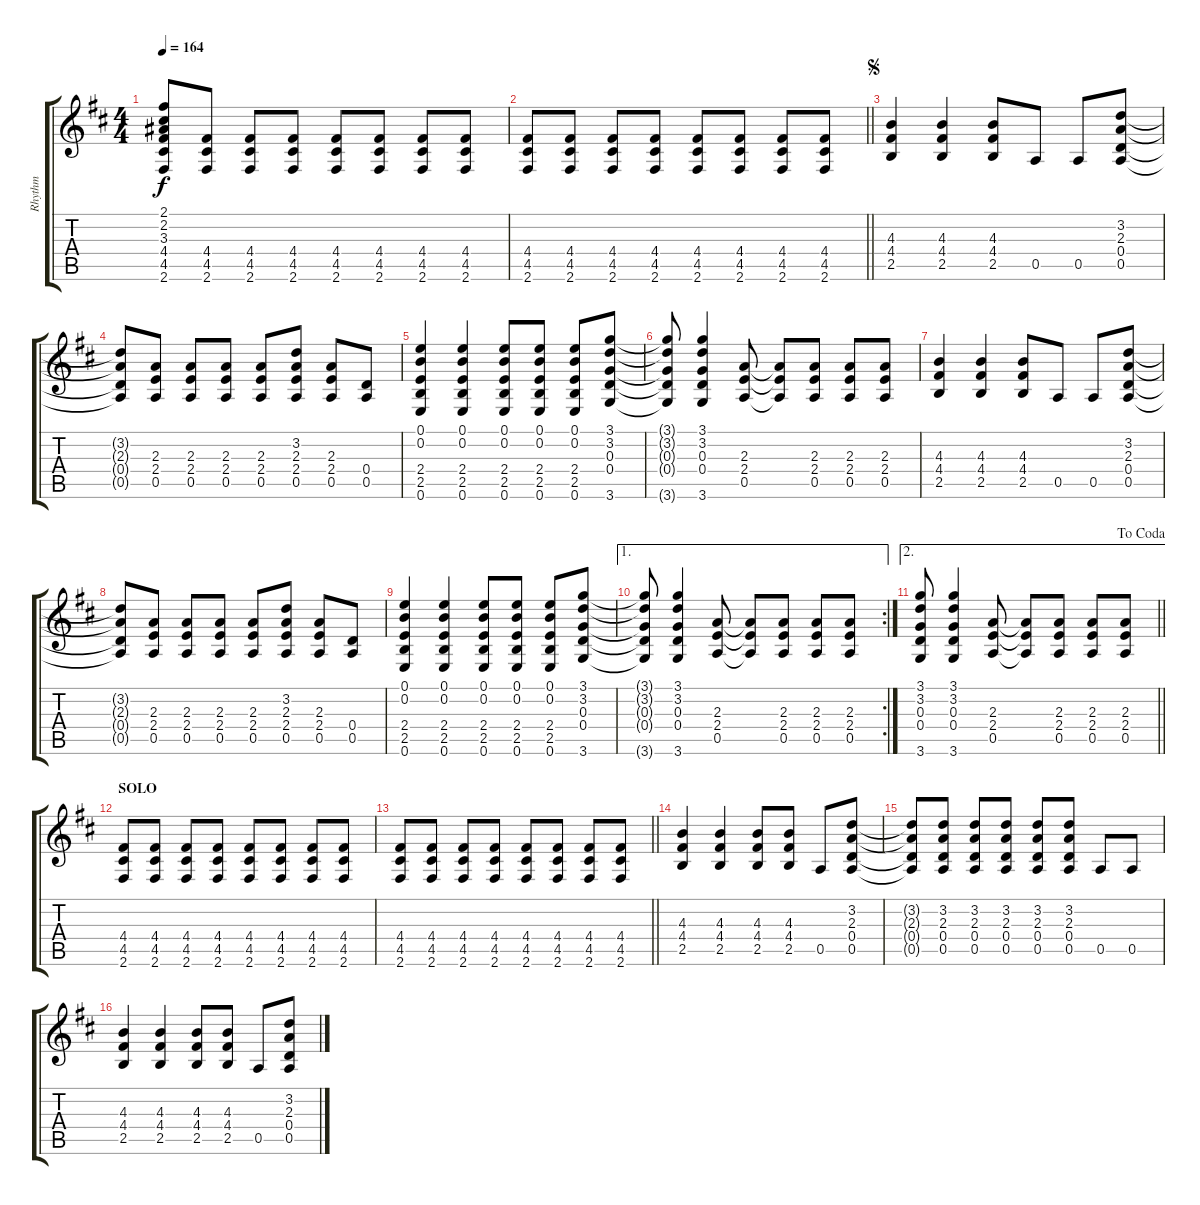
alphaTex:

\track ("Rhythm" "Rhythm") {instrument overdrivenguitar}
\staff {score tabs}
\tuning (E4 B3 G3 D3 A2 E2) {hide}
\ts (4 4)
\tempo 164
\clef g2
\ks d
(2.1{t} 2.2{t} 3.3{t} 4.4{t} 4.5{t} 2.6{t}).8{dy f} (4.4 4.5 2.6).8 (4.4 4.5 2.6).8 (4.4 4.5 2.6).8 (4.4 4.5 2.6).8 (4.4 4.5 2.6).8 (4.4 4.5 2.6).8 (4.4 4.5 2.6).8 |
\barLineRight lightlight
(4.4 4.5 2.6).8 (4.4 4.5 2.6).8 (4.4 4.5 2.6).8 (4.4 4.5 2.6).8 (4.4 4.5 2.6).8 (4.4 4.5 2.6).8 (4.4 4.5 2.6).8 (4.4 4.5 2.6).8 |
\jump segno
(4.3 4.4 2.5).4 (4.3 4.4 2.5).4 (4.3 4.4 2.5).8 0.5.8 0.5.8 (3.2 2.3 0.4 0.5).8 |
(3.2{t} 2.3{t} 0.4{t} 0.5{t}).8 (2.3 2.4 0.5).8 (2.3 2.4 0.5).8 (2.3 2.4 0.5).8 (2.3 2.4 0.5).8 (3.2 2.3 2.4 0.5).8 (2.3 2.4 0.5).8 (0.4 0.5).8 |
(0.1 0.2 2.4 2.5 0.6).4 (0.1 0.2 2.4 2.5 0.6).4 (0.1 0.2 2.4 2.5 0.6).8 (0.1 0.2 2.4 2.5 0.6).8 (0.1 0.2 2.4 2.5 0.6).8 (3.1 3.2 0.3 0.4 3.6).8 |
(3.1{t} 3.2{t} 0.3{t} 0.4{t} 3.6{t}).8 (3.1 3.2 0.3 0.4 3.6).4 (2.3 2.4 0.5).8 (2.3{t} 2.4{t} 0.5{t}).8 (2.3 2.4 0.5).8 (2.3 2.4 0.5).8 (2.3 2.4 0.5).8 |
(4.3 4.4 2.5).4 (4.3 4.4 2.5).4 (4.3 4.4 2.5).8 0.5.8 0.5.8 (3.2 2.3 0.4 0.5).8 |
(3.2{t} 2.3{t} 0.4{t} 0.5{t}).8 (2.3 2.4 0.5).8 (2.3 2.4 0.5).8 (2.3 2.4 0.5).8 (2.3 2.4 0.5).8 (3.2 2.3 2.4 0.5).8 (2.3 2.4 0.5).8 (0.4 0.5).8 |
(0.1 0.2 2.4 2.5 0.6).4 (0.1 0.2 2.4 2.5 0.6).4 (0.1 0.2 2.4 2.5 0.6).8 (0.1 0.2 2.4 2.5 0.6).8 (0.1 0.2 2.4 2.5 0.6).8 (3.1 3.2 0.3 0.4 3.6).8 |
\ae 1
\rc 2
(3.1{t} 3.2{t} 0.3{t} 0.4{t} 3.6{t}).8 (3.1 3.2 0.3 0.4 3.6).4 (2.3 2.4 0.5).8 (2.3{t} 2.4{t} 0.5{t}).8 (2.3 2.4 0.5).8 (2.3 2.4 0.5).8 (2.3 2.4 0.5).8 |
\ae 2
\jump dacoda
\barLineRight lightlight
(3.1 3.2 0.3 0.4 3.6).8 (3.1 3.2 0.3 0.4 3.6).4 (2.3 2.4 0.5).8 (2.3{t} 2.4{t} 0.5{t}).8 (2.3 2.4 0.5).8 (2.3 2.4 0.5).8 (2.3 2.4 0.5).8 |
\section ("" "SOLO")
(4.4 4.5 2.6).8 (4.4 4.5 2.6).8 (4.4 4.5 2.6).8 (4.4 4.5 2.6).8 (4.4 4.5 2.6).8 (4.4 4.5 2.6).8 (4.4 4.5 2.6).8 (4.4 4.5 2.6).8 |
\barLineRight lightlight
(4.4 4.5 2.6).8 (4.4 4.5 2.6).8 (4.4 4.5 2.6).8 (4.4 4.5 2.6).8 (4.4 4.5 2.6).8 (4.4 4.5 2.6).8 (4.4 4.5 2.6).8 (4.4 4.5 2.6).8 |
(4.3 4.4 2.5).4 (4.3 4.4 2.5).4 (4.3 4.4 2.5).8 (4.3 4.4 2.5).8 0.5.8 (3.2 2.3 0.4 0.5).8 |
(3.2{t} 2.3{t} 0.4{t} 0.5{t}).8 (3.2 2.3 0.4 0.5).8 (3.2 2.3 0.4 0.5).8 (3.2 2.3 0.4 0.5).8 (3.2 2.3 0.4 0.5).8 (3.2 2.3 0.4 0.5).8 0.5.8 0.5.8 |
(4.3 4.4 2.5).4 (4.3 4.4 2.5).4 (4.3 4.4 2.5).8 (4.3 4.4 2.5).8 0.5.8 (3.2 2.3 0.4 0.5).8
